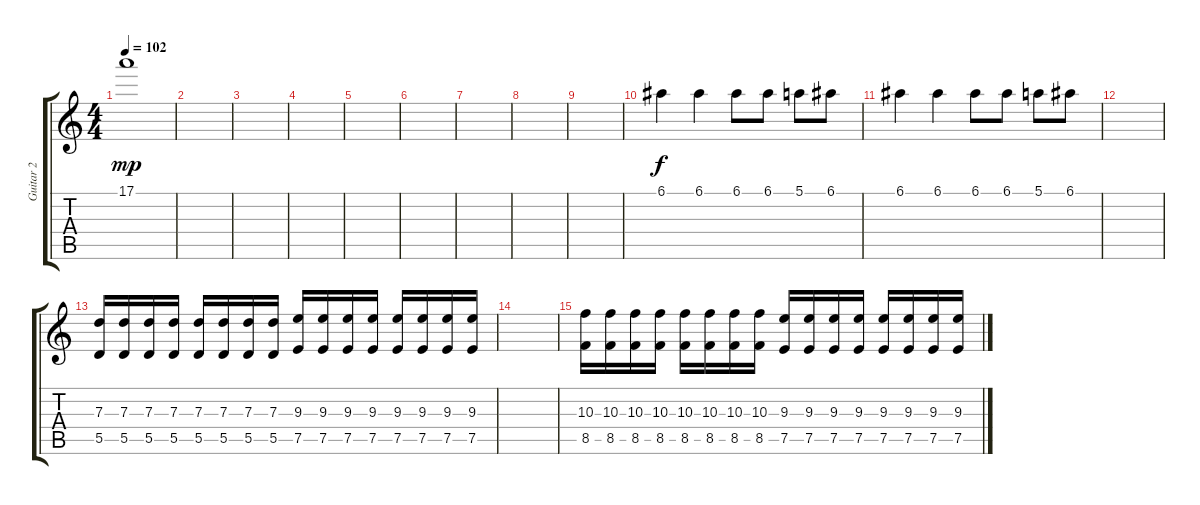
\track ("Guitar 2" "Guitar 2") {instrument distortionguitar}
\staff {score tabs}
\tuning (E4 B3 G3 D3 A2 E2) {hide}
\ts (4 4)
\tempo 102
\clef g2
\ks c
17.1.1{dy mp} |
|
|
|
|
|
|
|
|
6.1.4{dy f} 6.1.4 6.1.8 6.1.8 5.1.8 6.1.8 |
6.1.4 6.1.4 6.1.8 6.1.8 5.1.8 6.1.8 |
|
(7.3 5.5).16 (7.3 5.5).16 (7.3 5.5).16 (7.3 5.5).16 (7.3 5.5).16 (7.3 5.5).16 (7.3 5.5).16 (7.3 5.5).16 (9.3 7.5).16 (9.3 7.5).16 (9.3 7.5).16 (9.3 7.5).16 (9.3 7.5).16 (9.3 7.5).16 (9.3 7.5).16 (9.3 7.5).16 |
|
(10.3 8.5).16 (10.3 8.5).16 (10.3 8.5).16 (10.3 8.5).16 (10.3 8.5).16 (10.3 8.5).16 (10.3 8.5).16 (10.3 8.5).16 (9.3 7.5).16 (9.3 7.5).16 (9.3 7.5).16 (9.3 7.5).16 (9.3 7.5).16 (9.3 7.5).16 (9.3 7.5).16 (9.3 7.5).16
